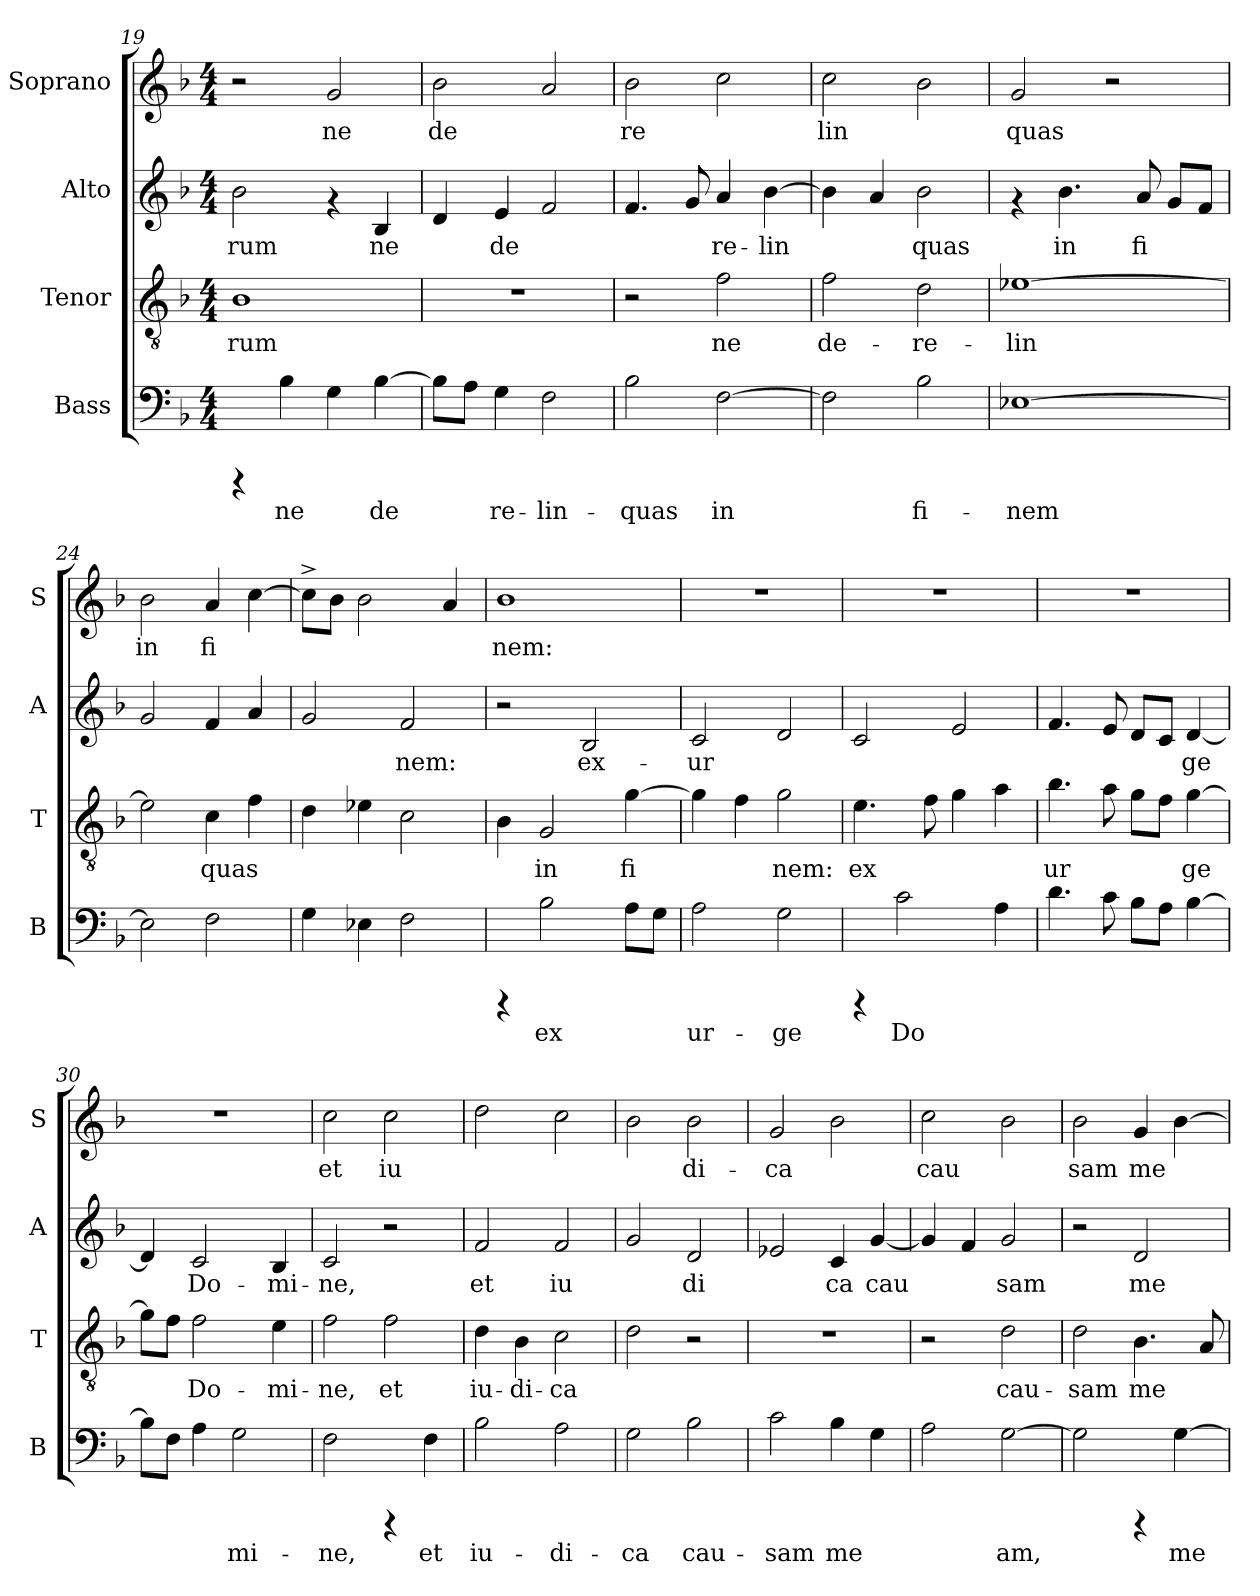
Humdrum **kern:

**kern	**text	**kern	**text	**kern	**text	**kern	**text
*part4	*part4	*part3	*part3	*part2	*part2	*part1	*part1
*staff4	*staff4	*staff3	*staff3	*staff2	*staff2	*staff1	*staff1
*I"Bass	*	*I"Tenor	*	*I"Alto	*	*I"Soprano	*
*I'B	*	*I'T	*	*I'A	*	*I'S	*
*clefF4	*	*clefGv2	*	*clefG2	*	*clefG2	*
*k[b-]	*	*k[b-]	*	*k[b-]	*	*k[b-]	*
*F:	*	*F:	*	*F:	*	*F:	*
*M4/4	*	*M4/4	*	*M4/4	*	*M4/4	*
=19	=19	=19	=19	=19	=19	=19	=19
!	!	!	!LO:LY:b:cj	!	!LO:LY:b:cj	!	!
4rCCC	.	1B-	-rum	2b-\	-rum	2r	.
!	!LO:LY:b:cj	!	!	!	!	!	!
4B-\	ne	.	.	.	.	.	.
!	!LO:LY:b:cj	!	!	!	!	!	!LO:LY:b:cj
4G\	.	.	.	4rf	.	2g/	ne
!	!LO:LY:b:cj	!	!	!	!LO:LY:b:cj	!	!
[>4B-\	de-	.	.	4B-/	ne	.	.
=20	=20	=20	=20	=20	=20	=20	=20
!	!LO:LY:b:cj	!	!	!	!LO:LY:b:cj	!	!LO:LY:b:cj
8B-\L]	--	1r	.	4d/	.	2b-\	de-
!	!LO:LY:b:cj	!	!	!	!	!	!
8A\J	--	.	.	.	.	.	.
!	!LO:LY:b:cj	!	!	!	!LO:LY:b:cj	!	!
4G\	-re-	.	.	4e/	de-	.	.
!	!LO:LY:b:cj	!	!	!	!LO:LY:b:cj	!	!LO:LY:b:cj
2F\	-lin-	.	.	2f/	--	2a/	--
=21	=21	=21	=21	=21	=21	=21	=21
!	!LO:LY:b:cj	!	!	!	!LO:LY:b:cj	!	!LO:LY:b:cj
2B-\	-quas	2r	.	4.f/	--	2b-\	-re-
!	!	!	!	!	!LO:LY:b:cj	!	!
.	.	.	.	8g/	--	.	.
!	!LO:LY:b:cj	!	!LO:LY:b:cj	!	!LO:LY:b:cj	!	!LO:LY:b:cj
[>2F\	in	2f\	ne	4a/	-re-	2cc\	--
!	!	!	!	!	!LO:LY:b:cj	!	!
.	.	.	.	[>4b-\	-lin-	.	.
=22	=22	=22	=22	=22	=22	=22	=22
!	!LO:LY:b:cj	!	!LO:LY:b:cj	!	!LO:LY:b:cj	!	!LO:LY:b:cj
2F\]	.	2f\	de-	4b-\]	--	2cc\	-lin-
!	!	!	!	!	!LO:LY:b:cj	!	!
.	.	.	.	4a/	--	.	.
!	!LO:LY:b:cj	!	!LO:LY:b:cj	!	!LO:LY:b:cj	!	!LO:LY:b:cj
2B-\	fi-	2d\	-re-	2b-\	-quas	2b-\	--
=23	=23	=23	=23	=23	=23	=23	=23
!	!LO:LY:b:cj	!	!LO:LY:b:cj	!	!	!	!LO:LY:b:cj
[<1E-X	-nem	[<1e-X	-lin-	4rf	.	2g/	-quas
!	!	!	!	!	!LO:LY:b:cj	!	!
.	.	.	.	4.b-\	in	.	.
.	.	.	.	.	.	2r	.
!	!	!	!	!	!LO:LY:b:cj	!	!
.	.	.	.	8a/	fi-	.	.
!	!	!	!	!	!LO:LY:b:cj	!	!
.	.	.	.	8g/L	--	.	.
!	!	!	!	!	!LO:LY:b:cj	!	!
.	.	.	.	8f/J	--	.	.
!!LO:LB:g=z
=24	=24	=24	=24	=24	=24	=24	=24
!	!LO:LY:b:cj	!	!LO:LY:b:cj	!	!LO:LY:b:cj	!	!LO:LY:b:cj
2E-\]	.	2e-\]	--	2g/	--	2b-\	in
!	!LO:LY:b:cj	!	!LO:LY:b:cj	!	!LO:LY:b:cj	!	!LO:LY:b:cj
2F\	.	4c\	-quas	4f/	--	4a/	fi-
!	!	!	!LO:LY:b:cj	!	!LO:LY:b:cj	!	!LO:LY:b:cj
.	.	4f\	.	4a/	--	[>4cc\	--
=25	=25	=25	=25	=25	=25	=25	=25
!	!LO:LY:b:cj	!	!LO:LY:b:cj	!	!LO:LY:b:cj	!	!LO:LY:b:cj
4G\	.	4d\	.	2g/	--	8cc^<\L]	--
!	!	!	!	!	!	!	!LO:LY:b:cj
.	.	.	.	.	.	8b-\J	--
!	!LO:LY:b:cj	!	!LO:LY:b:cj	!	!	!	!LO:LY:b:cj
4E-X\	.	4e-X\	.	.	.	2b-\	--
!	!LO:LY:b:cj	!	!LO:LY:b:cj	!	!LO:LY:b:cj	!	!
2F\	.	2c\	.	2f/	-nem:	.	.
!	!	!	!	!	!	!	!LO:LY:b:cj
.	.	.	.	.	.	4a/	--
=26	=26	=26	=26	=26	=26	=26	=26
!	!	!	!LO:LY:b:cj	!	!	!	!LO:LY:b:cj
4rCCC	.	4B-\	.	2r	.	1b-	-nem:
!	!LO:LY:b:cj	!	!LO:LY:b:cj	!	!	!	!
2B-\	ex-	2G/	in	.	.	.	.
!	!	!	!	!	!LO:LY:b:cj	!	!
.	.	.	.	2B-/	ex-	.	.
!	!LO:LY:b:cj	!	!LO:LY:b:cj	!	!	!	!
8A\L	--	[>4g\	fi-	.	.	.	.
!	!LO:LY:b:cj	!	!	!	!	!	!
8G\J	--	.	.	.	.	.	.
=27	=27	=27	=27	=27	=27	=27	=27
!	!LO:LY:b:cj	!	!LO:LY:b:cj	!	!LO:LY:b:cj	!	!
2A\	-ur-	4g\]	--	2c/	-ur-	1r	.
!	!	!	!LO:LY:b:cj	!	!	!	!
.	.	4f\	--	.	.	.	.
!	!LO:LY:b:cj	!	!LO:LY:b:cj	!	!LO:LY:b:cj	!	!
2G\	-ge	2g\	-nem:	2d/	--	.	.
=28	=28	=28	=28	=28	=28	=28	=28
!	!	!	!LO:LY:b:cj	!	!LO:LY:b:cj	!	!
4rCCC	.	4.e\	ex-	2c/	--	1r	.
!	!LO:LY:b:cj	!	!	!	!	!	!
2c\	Do-	.	.	.	.	.	.
!	!	!	!LO:LY:b:cj	!	!	!	!
.	.	8f\	--	.	.	.	.
!	!	!	!LO:LY:b:cj	!	!LO:LY:b:cj	!	!
.	.	4g\	--	2e/	--	.	.
!	!LO:LY:b:cj	!	!LO:LY:b:cj	!	!	!	!
4A\	--	4a\	--	.	.	.	.
=29	=29	=29	=29	=29	=29	=29	=29
!	!LO:LY:b:cj	!	!LO:LY:b:cj	!	!LO:LY:b:cj	!	!
4.d\	--	4.b-\	-ur-	4.f/	--	1r	.
!	!LO:LY:b:cj	!	!LO:LY:b:cj	!	!LO:LY:b:cj	!	!
8c\	--	8a\	--	8e/	--	.	.
!	!LO:LY:b:cj	!	!LO:LY:b:cj	!	!LO:LY:b:cj	!	!
8B-\L	--	8g\L	--	8d/L	--	.	.
!	!LO:LY:b:cj	!	!LO:LY:b:cj	!	!LO:LY:b:cj	!	!
8A\J	--	8f\J	--	8c/J	--	.	.
!	!LO:LY:b:cj	!	!LO:LY:b:cj	!	!LO:LY:b:cj	!	!
[<4B-\	--	[<4g\	-ge	[<4d/	-ge	.	.
!!LO:PB:g=z
=30	=30	=30	=30	=30	=30	=30	=30
!	!LO:LY:b:cj	!	!LO:LY:b:cj	!	!LO:LY:b:cj	!	!
8B-\L]	--	8g\L]	.	4d/]	.	1r	.
!	!LO:LY:b:cj	!	!LO:LY:b:cj	!	!	!	!
8F\J	--	8f\J	.	.	.	.	.
!	!LO:LY:b:cj	!	!LO:LY:b:cj	!	!LO:LY:b:cj	!	!
4A\	--	2f\	Do-	2c/	Do-	.	.
!	!LO:LY:b:cj	!	!	!	!	!	!
2G\	-mi-	.	.	.	.	.	.
!	!	!	!LO:LY:b:cj	!	!LO:LY:b:cj	!	!
.	.	4e\	-mi-	4B-/	-mi-	.	.
=31	=31	=31	=31	=31	=31	=31	=31
!	!LO:LY:b:cj	!	!LO:LY:b:cj	!	!LO:LY:b:cj	!	!LO:LY:b:cj
2F\	-ne,	2f\	-ne,	2c/	-ne,	2cc\	et
!	!	!	!LO:LY:b:cj	!	!	!	!LO:LY:b:cj
4rCCC	.	2f\	et	2r	.	2cc\	iu-
!	!LO:LY:b:cj	!	!	!	!	!	!
4F\	et	.	.	.	.	.	.
=32	=32	=32	=32	=32	=32	=32	=32
!	!LO:LY:b:cj	!	!LO:LY:b:cj	!	!LO:LY:b:cj	!	!LO:LY:b:cj
2B-\	iu-	4d\	iu-	2f/	et	2dd\	--
!	!	!	!LO:LY:b:cj	!	!	!	!
.	.	4B-\	-di-	.	.	.	.
!	!LO:LY:b:cj	!	!LO:LY:b:cj	!	!LO:LY:b:cj	!	!LO:LY:b:cj
2A\	-di-	2c\	-ca	2f/	iu-	2cc\	--
=33	=33	=33	=33	=33	=33	=33	=33
!	!LO:LY:b:cj	!	!LO:LY:b:cj	!	!LO:LY:b:cj	!	!LO:LY:b:cj
2G\	-ca	2d\	.	2g/	--	2b-\	--
!	!LO:LY:b:cj	!	!	!	!LO:LY:b:cj	!	!LO:LY:b:cj
2B-\	cau-	2r	.	2d/	-di-	2b-\	-di-
=34	=34	=34	=34	=34	=34	=34	=34
!	!LO:LY:b:cj	!	!	!	!LO:LY:b:cj	!	!LO:LY:b:cj
2c\	-sam	1r	.	2e-X/	--	2g/	-ca
!	!LO:LY:b:cj	!	!	!	!LO:LY:b:cj	!	!LO:LY:b:cj
4B-\	me-	.	.	4c/	-ca	2b-\	.
!	!LO:LY:b:cj	!	!	!	!LO:LY:b:cj	!	!
4G\	--	.	.	[<4g/	cau-	.	.
=35	=35	=35	=35	=35	=35	=35	=35
!	!LO:LY:b:cj	!	!	!	!LO:LY:b:cj	!	!LO:LY:b:cj
2A\	--	2r	.	4g/]	--	2cc\	cau-
!	!	!	!	!	!LO:LY:b:cj	!	!
.	.	.	.	4f/	--	.	.
!	!LO:LY:b:cj	!	!LO:LY:b:cj	!	!LO:LY:b:cj	!	!LO:LY:b:cj
[>2G\	-am,	2d\	cau-	2g/	-sam	2b-\	--
!!LO:PB:g=z
=36	=36	=36	=36	=36	=36	=36	=36
!	!LO:LY:b:cj	!	!LO:LY:b:cj	!	!	!	!LO:LY:b:cj
2G\]	.	2d\	-sam	2r	.	2b-\	-sam
!	!	!	!LO:LY:b:cj	!	!LO:LY:b:cj	!	!LO:LY:b:cj
4rCCC	.	4.B-\	me-	2d/	me-	4g/	me-
!	!LO:LY:b:cj	!	!	!	!	!	!LO:LY:b:cj
[>4G\	me-	.	.	.	.	[>4b-\	--
!	!	!	!LO:LY:b:cj	!	!	!	!
.	.	8A/	--	.	.	.	.
=	=	=	=	=	=	=	=
*-	*-	*-	*-	*-	*-	*-	*-
